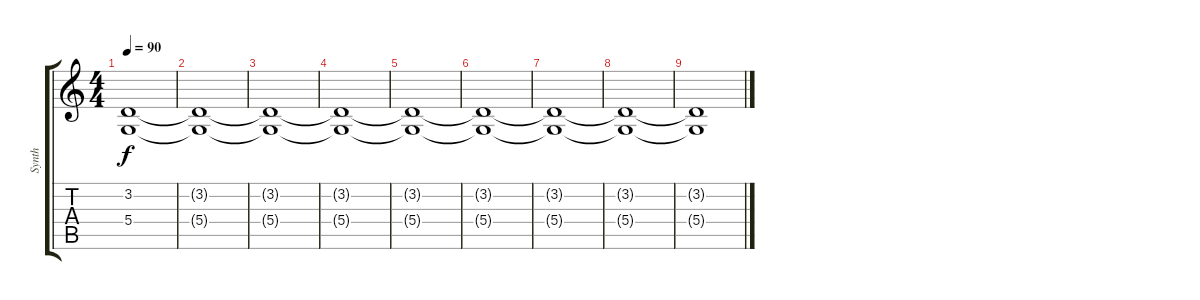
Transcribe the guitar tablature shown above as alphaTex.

\track ("Synth" "Synth") {instrument celesta}
\staff {score tabs}
\tuning (E4 B3 G3 D3 A2 E2) {hide}
\ts (4 4)
\tempo 90
\clef g2
\ks c
(3.2{t} 5.4{t}).1{dy f} |
(3.2{t} 5.4{t}).1 |
(3.2{t} 5.4{t}).1 |
(3.2{t} 5.4{t}).1 |
(3.2{t} 5.4{t}).1 |
(3.2{t} 5.4{t}).1 |
(3.2{t} 5.4{t}).1 |
(3.2{t} 5.4{t}).1 |
(3.2{t} 5.4{t}).1
